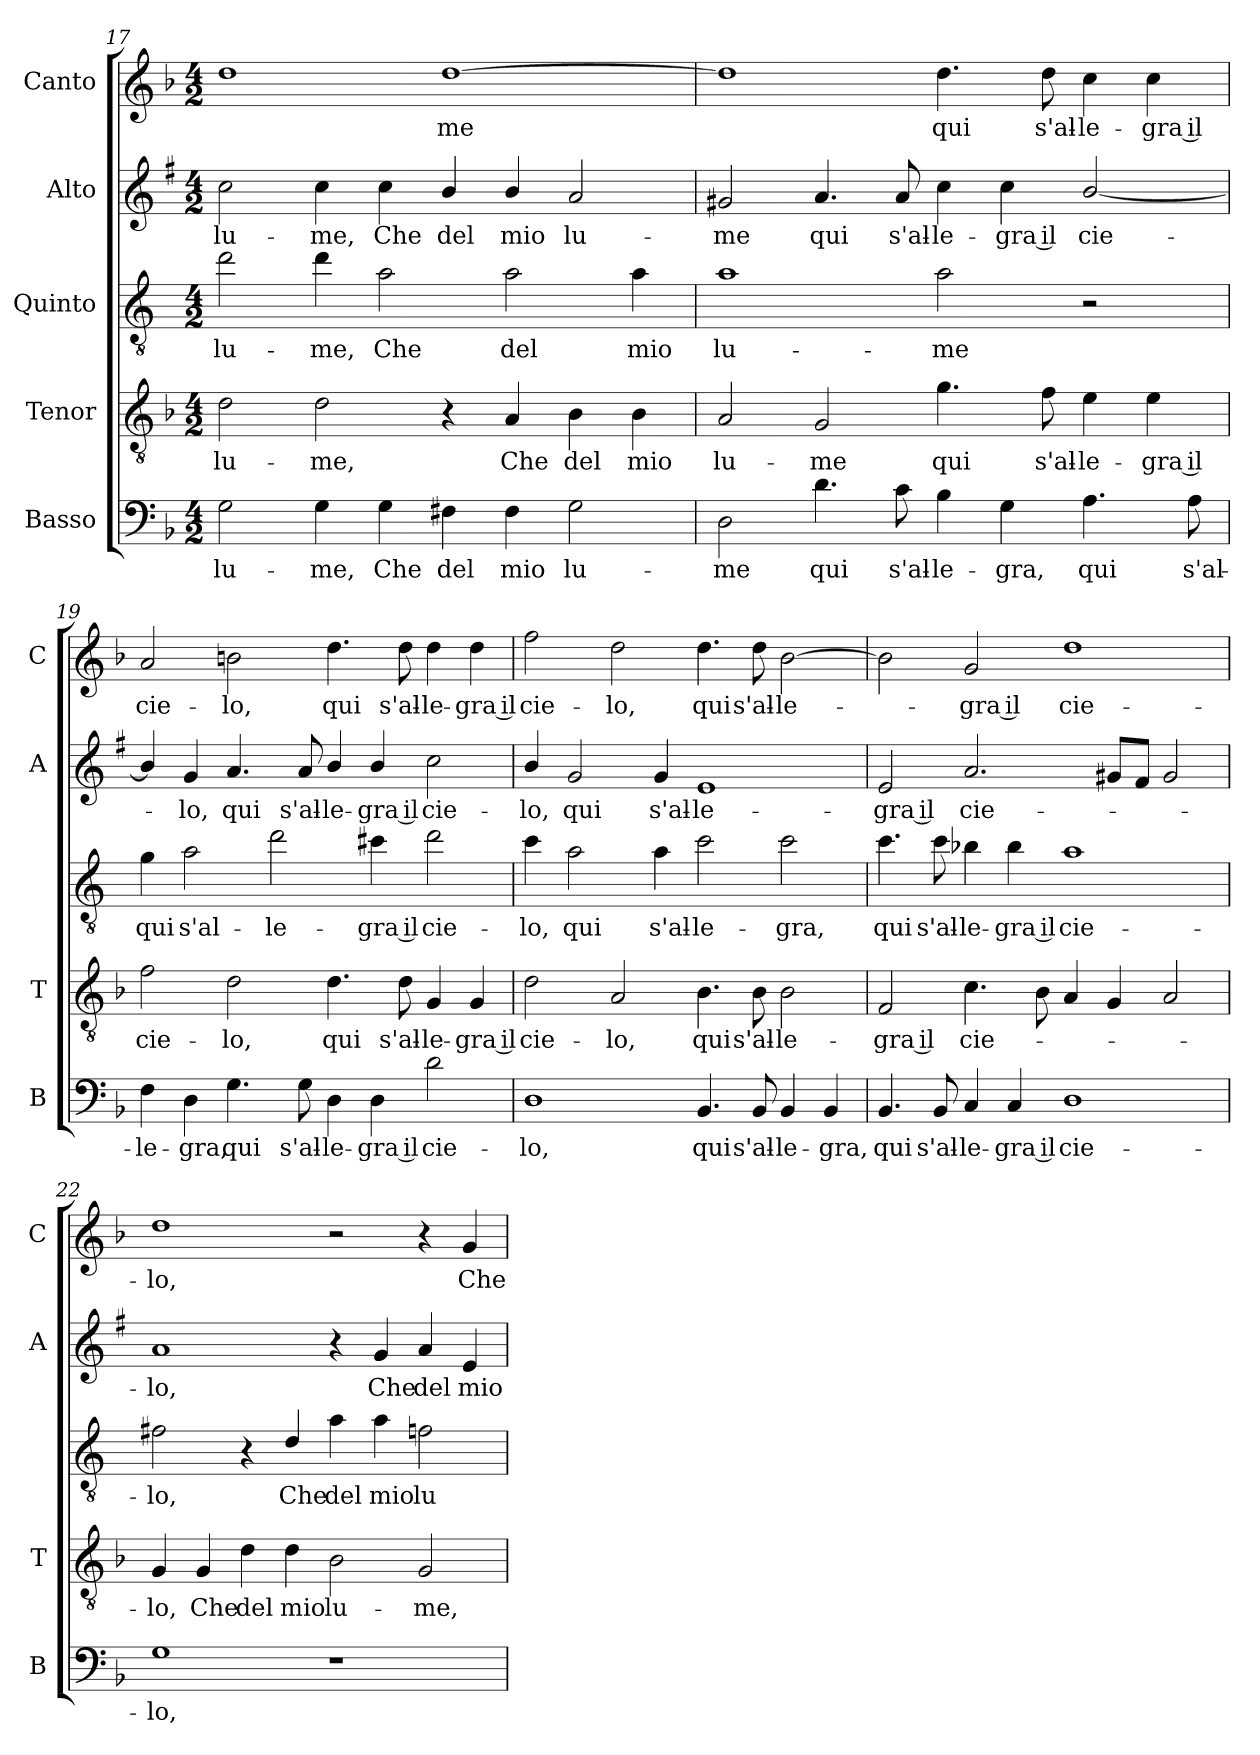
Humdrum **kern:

**kern	**text	**kern	**text	**kern	**text	**kern	**text	**kern	**text
*part5	*part5	*part4	*part4	*part3	*part3	*part2	*part2	*part1	*part1
*staff5	*staff5	*staff4	*staff4	*staff3	*staff3	*staff2	*staff2	*staff1	*staff1
*I"Basso	*	*I"Tenor	*	*I"Quinto	*	*I"Alto	*	*I"Canto	*
*I'B	*	*I'T	*	*	*	*I'A	*	*I'C	*
*clefF4	*	*clefGv2	*	*clefGv2	*	*clefG2	*	*clefG2	*
*	*	*	*	*ITrd4c7	*	*ITrd1c2	*	*	*
*k[b-]	*	*k[b-]	*	*k[b-]	*	*k[b-]	*	*k[b-]	*
*F:	*	*F:	*	*F:	*	*F:	*	*F:	*
*M4/2	*	*M4/2	*	*M4/2	*	*M4/2	*	*M4/2	*
=17	=17	=17	=17	=17	=17	=17	=17	=17	=17
!	!LO:LY:b	!	!LO:LY:b	!	!LO:LY:b	!	!LO:LY:b	!	!
2G\	lu-	2d\	lu-	2g\	lu-	2b-\	lu-	1dd	.
!	!LO:LY:b	!	!LO:LY:b	!	!LO:LY:b	!	!LO:LY:b	!	!
4G\	-me,	2d\	-me,	4g\	-me,	4b-\	-me,	.	.
!	!LO:LY:b	!	!	!	!LO:LY:b	!	!LO:LY:b	!	!
4G\	Che	.	.	2d\	Che	4b-\	Che	.	.
!	!LO:LY:b	!	!	!	!	!	!LO:LY:b	!	!LO:LY:b
4F#X\	del	4r	.	.	.	4a/	del	[1dd	-me
!	!LO:LY:b	!	!LO:LY:b	!	!LO:LY:b	!	!LO:LY:b	!	!
4F#\	mio	4A/	Che	2d\	del	4a/	mio	.	.
!	!LO:LY:b	!	!LO:LY:b	!	!	!	!LO:LY:b	!	!
2G\	lu-	4B-\	del	.	.	2g/	lu-	.	.
!	!	!	!LO:LY:b	!	!LO:LY:b	!	!	!	!
.	.	4B-\	mio	4d\	mio	.	.	.	.
!!LO:LB:g=z
=18	=18	=18	=18	=18	=18	=18	=18	=18	=18
!	!LO:LY:b	!	!LO:LY:b	!	!LO:LY:b	!	!LO:LY:b	!	!
2D\	-me	2A/	lu-	1d	lu-	2f#X/	-me	1dd]	.
!	!LO:LY:b	!	!LO:LY:b	!	!	!	!LO:LY:b	!	!
4.d\	qui	2G/	-me	.	.	4.g/	qui	.	.
!	!LO:LY:b	!	!	!	!	!	!LO:LY:b	!	!
8c\	s'al-	.	.	.	.	8g/	s'al-	.	.
!	!LO:LY:b	!	!LO:LY:b	!	!LO:LY:b	!	!LO:LY:b	!	!LO:LY:b
4B-\	-le-	4.g\	qui	2d\	-me	4b-\	-le-	4.dd\	qui
!	!LO:LY:b	!	!	!	!	!	!LO:LY:b	!	!
4G\	-gra,	.	.	.	.	4b-\	-gra il	.	.
!	!	!	!LO:LY:b	!	!	!	!	!	!LO:LY:b
.	.	8f\	s'al-	.	.	.	.	8dd\	s'al-
!	!LO:LY:b	!	!LO:LY:b	!	!	!	!LO:LY:b	!	!LO:LY:b
4.A\	qui	4e\	-le-	2r	.	[2a/	cie-	4cc\	-le-
!	!	!	!LO:LY:b	!	!	!	!	!	!LO:LY:b
.	.	4e\	-gra il	.	.	.	.	4cc\	-gra il
!	!LO:LY:b	!	!	!	!	!	!	!	!
8A\	s'al-	.	.	.	.	.	.	.	.
=19	=19	=19	=19	=19	=19	=19	=19	=19	=19
!	!LO:LY:b	!	!LO:LY:b	!	!LO:LY:b	!	!	!	!LO:LY:b
4F\	-le-	2f\	cie-	4c\	qui	4a/]	.	2a/	cie-
!	!LO:LY:b	!	!	!	!LO:LY:b	!	!LO:LY:b	!	!
4D\	-gra,	.	.	2d\	s'al-	4f/	-lo,	.	.
!	!LO:LY:b	!	!LO:LY:b	!	!	!	!LO:LY:b	!	!LO:LY:b
4.G\	qui	2d\	-lo,	.	.	4.g/	qui	2bn\	-lo,
!	!	!	!	!	!LO:LY:b	!	!	!	!
.	.	.	.	2g\	-le-	.	.	.	.
!	!LO:LY:b	!	!	!	!	!	!LO:LY:b	!	!
8G\	s'al-	.	.	.	.	8g/	s'al-	.	.
!	!LO:LY:b	!	!LO:LY:b	!	!	!	!LO:LY:b	!	!LO:LY:b
4D\	-le-	4.d\	qui	.	.	4a/	-le-	4.dd\	qui
!	!LO:LY:b	!	!	!	!LO:LY:b	!	!LO:LY:b	!	!
4D\	-gra il	.	.	4f#X\	-gra il	4a/	-gra il	.	.
!	!	!	!LO:LY:b	!	!	!	!	!	!LO:LY:b
.	.	8d\	s'al-	.	.	.	.	8dd\	s'al-
!	!LO:LY:b	!	!LO:LY:b	!	!LO:LY:b	!	!LO:LY:b	!	!LO:LY:b
2d\	cie-	4G/	-le-	2g\	cie-	2b-\	cie-	4dd\	-le-
!	!	!	!LO:LY:b	!	!	!	!	!	!LO:LY:b
.	.	4G/	-gra il	.	.	.	.	4dd\	-gra il
=20	=20	=20	=20	=20	=20	=20	=20	=20	=20
!	!LO:LY:b	!	!LO:LY:b	!	!LO:LY:b	!	!LO:LY:b	!	!LO:LY:b
1D	-lo,	2d\	cie-	4f\	-lo,	4a/	-lo,	2ff\	cie-
!	!	!	!	!	!LO:LY:b	!	!LO:LY:b	!	!
.	.	.	.	2d\	qui	2f/	qui	.	.
!	!	!	!LO:LY:b	!	!	!	!	!	!LO:LY:b
.	.	2A/	-lo,	.	.	.	.	2dd\	-lo,
!	!	!	!	!	!LO:LY:b	!	!LO:LY:b	!	!
.	.	.	.	4d\	s'al-	4f/	s'al-	.	.
!	!LO:LY:b	!	!LO:LY:b	!	!LO:LY:b	!	!LO:LY:b	!	!LO:LY:b
4.BB-/	qui	4.B-\	qui	2f\	-le-	1d	-le-	4.dd\	qui
!	!LO:LY:b	!	!LO:LY:b	!	!	!	!	!	!LO:LY:b
8BB-/	s'al-	8B-\	s'al-	.	.	.	.	8dd\	s'al-
!	!LO:LY:b	!	!LO:LY:b	!	!LO:LY:b	!	!	!	!LO:LY:b
4BB-/	-le-	2B-\	-le-	2f\	-gra,	.	.	[2b-\	-le-
!	!LO:LY:b	!	!	!	!	!	!	!	!
4BB-/	-gra,	.	.	.	.	.	.	.	.
!!LO:PB:g=z
=21	=21	=21	=21	=21	=21	=21	=21	=21	=21
!	!LO:LY:b	!	!LO:LY:b	!	!LO:LY:b	!	!LO:LY:b	!	!
4.BB-/	qui	2F/	-gra il	4.f\	qui	2d/	-gra il	2b-\]	.
!	!LO:LY:b	!	!	!	!LO:LY:b	!	!	!	!
8BB-/	s'al-	.	.	8f\	s'al-	.	.	.	.
!	!LO:LY:b	!	!LO:LY:b	!	!LO:LY:b	!	!LO:LY:b	!	!LO:LY:b
4C/	-le-	4.c\	cie-	4e-X\	-le-	2.g/	cie-	2g/	-gra il
!	!LO:LY:b	!	!	!	!LO:LY:b	!	!	!	!
4C/	-gra il	.	.	4e-\	-gra il	.	.	.	.
.	.	8B-\	.	.	.	.	.	.	.
!	!LO:LY:b	!	!	!	!LO:LY:b	!	!	!	!LO:LY:b
1D	cie-	4A/	.	1d	cie-	.	.	1dd	cie-
.	.	4G/	.	.	.	8f#X/L	.	.	.
.	.	.	.	.	.	8e/J	.	.	.
.	.	2A/	.	.	.	2f#/	.	.	.
=22	=22	=22	=22	=22	=22	=22	=22	=22	=22
!	!LO:LY:b	!	!LO:LY:b	!	!LO:LY:b	!	!LO:LY:b	!	!LO:LY:b
1G	-lo,	4G/	-lo,	2Bn\	-lo,	1g	-lo,	1dd	-lo,
!	!	!	!LO:LY:b	!	!	!	!	!	!
.	.	4G/	Che	.	.	.	.	.	.
!	!	!	!LO:LY:b	!	!	!	!	!	!
.	.	4d\	del	4r	.	.	.	.	.
!	!	!	!LO:LY:b	!	!LO:LY:b	!	!	!	!
.	.	4d\	mio	4G/	Che	.	.	.	.
!	!	!	!LO:LY:b	!	!LO:LY:b	!	!	!	!
1r	.	2B-\	lu-	4d\	del	4r	.	2r	.
!	!	!	!	!	!LO:LY:b	!	!LO:LY:b	!	!
.	.	.	.	4d\	mio	4f/	Che	.	.
!	!	!	!LO:LY:b	!	!LO:LY:b	!	!LO:LY:b	!	!
.	.	2G/	-me,	2B-X\	lu-	4g/	del	4r	.
!	!	!	!	!	!	!	!LO:LY:b	!	!LO:LY:b
.	.	.	.	.	.	4d/	mio	4g/	Che
=	=	=	=	=	=	=	=	=	=
*-	*-	*-	*-	*-	*-	*-	*-	*-	*-
